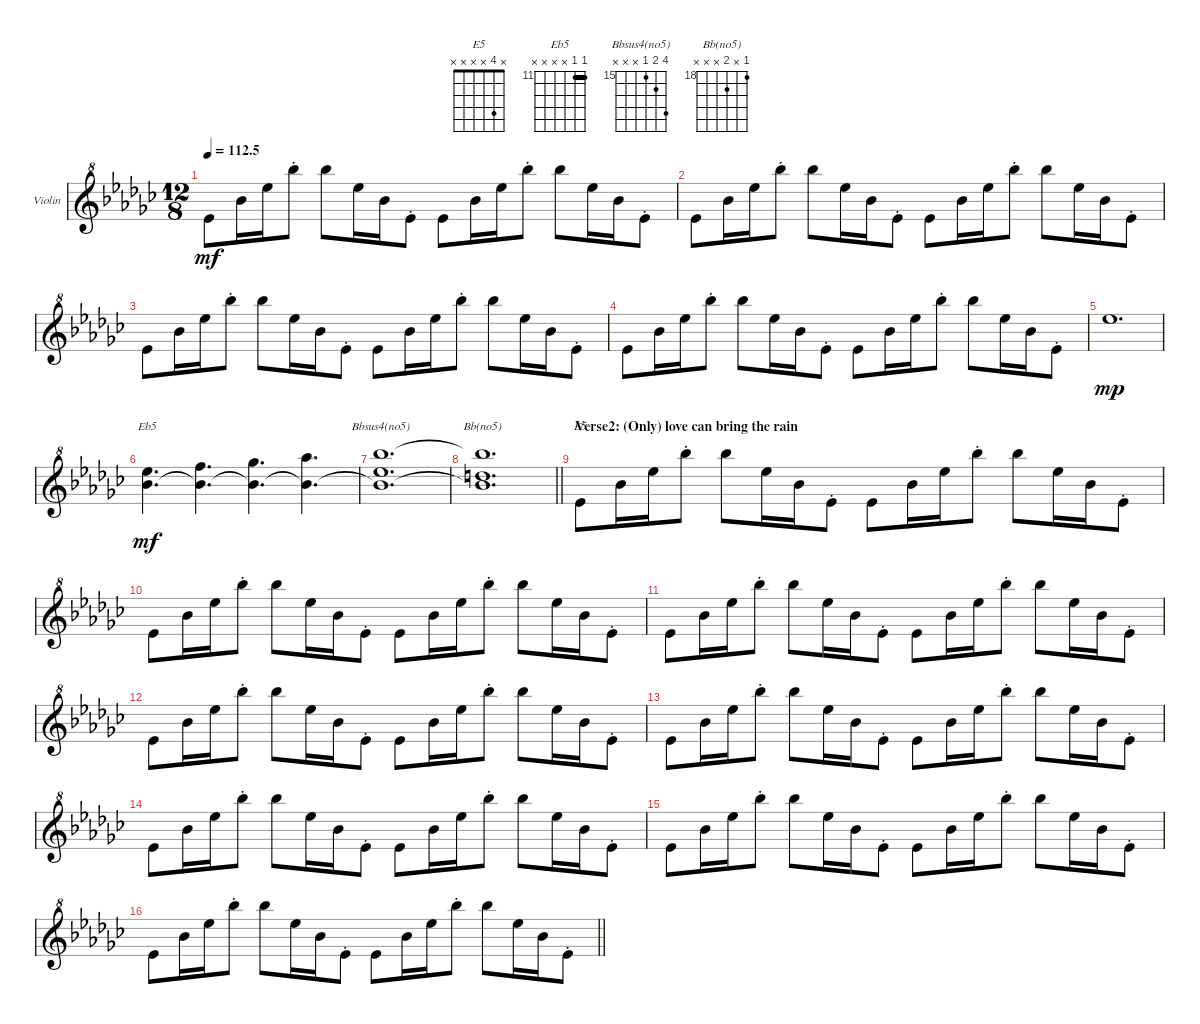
\bracketExtendMode groupsimilarinstruments
\firstSystemTrackNameOrientation horizontal
\otherSystemsTrackNameOrientation horizontal
\track ("Violin/Synth" "Violin") {instrument electricguitarclean}
\staff {score}
\tuning (E4 B3 G3 D3 A2 E2)
\chord ("E5" x 4 x x x x)
\chord ("Eb5" 11 11 x x x x) {firstfret 11 barre 11}
\chord ("Bbsus4(no5)" 18 16 15 x x x) {firstfret 15}
\chord ("Bb(no5)" 18 x 19 x x x) {firstfret 18}
\ts (12 8)
\tempo
112.5
\accidentals auto
\clef g2
\ottava 8va
\simile none
\ks ebminor
13.4.8{dy mf} 11.2.16 11.1.16 18.1{st}.8 18.1.8 16.2.16 15.3.16 13.4{st}.8 13.4.8 11.2.16 11.1.16 18.1{st}.8 18.1.8 16.2.16 15.3.16 13.4{st}.8 |
13.4.8 11.2.16 11.1.16 18.1{st}.8 18.1.8 16.2.16 15.3.16 13.4{st}.8 13.4.8 11.2.16 11.1.16 18.1{st}.8 18.1.8 16.2.16 15.3.16 13.4{st}.8 |
13.4.8 11.2.16 11.1.16 18.1{st}.8 18.1.8 16.2.16 15.3.16 13.4{st}.8 13.4.8 11.2.16 11.1.16 18.1{st}.8 18.1.8 16.2.16 15.3.16 13.4{st}.8 |
13.4.8 11.2.16 11.1.16 18.1{st}.8 18.1.8 16.2.16 15.3.16 13.4{st}.8 13.4.8 11.2.16 11.1.16 18.1{st}.8 18.1.8 16.2.16 15.3.16 13.4{st}.8 |
11.1.1{d dy mp} |
(11.1 11.2).4{d ch "Eb5" dy mf} (13.1 11.2{t}).4{d} (14.1 11.2{t}).4{d} (16.1 11.2{t}).4{d} |
(18.1 11.2{t} 20.3).1{d ch "Bbsus4(no5)"} |
\barLineRight lightlight
(18.1{t} 19.3 11.2{t}).1{d ch "Bb(no5)"} |
\section ("" "Verse2: (Only) love can bring the rain")
4.2.8{ch "E5"} 6.1.16 11.1.16 18.1{st}.8 18.1.8 16.2.16 15.3.16 13.4{st}.8 13.4.8 11.2.16 11.1.16 18.1{st}.8 18.1.8 16.2.16 15.3.16 13.4{st}.8 |
13.4.8 11.2.16 11.1.16 18.1{st}.8 18.1.8 16.2.16 15.3.16 13.4{st}.8 13.4.8 11.2.16 11.1.16 18.1{st}.8 18.1.8 16.2.16 15.3.16 13.4{st}.8 |
13.4.8 11.2.16 11.1.16 18.1{st}.8 18.1.8 16.2.16 15.3.16 13.4{st}.8 13.4.8 11.2.16 11.1.16 18.1{st}.8 18.1.8 16.2.16 15.3.16 13.4{st}.8 |
13.4.8 11.2.16 11.1.16 18.1{st}.8 18.1.8 16.2.16 15.3.16 13.4{st}.8 13.4.8 11.2.16 11.1.16 18.1{st}.8 18.1.8 16.2.16 15.3.16 13.4{st}.8 |
13.4.8 11.2.16 11.1.16 18.1{st}.8 18.1.8 16.2.16 15.3.16 13.4{st}.8 13.4.8 11.2.16 11.1.16 18.1{st}.8 18.1.8 16.2.16 15.3.16 13.4{st}.8 |
13.4.8 11.2.16 11.1.16 18.1{st}.8 18.1.8 16.2.16 15.3.16 13.4{st}.8 13.4.8 11.2.16 11.1.16 18.1{st}.8 18.1.8 16.2.16 15.3.16 13.4{st}.8 |
13.4.8 11.2.16 11.1.16 18.1{st}.8 18.1.8 16.2.16 15.3.16 13.4{st}.8 13.4.8 11.2.16 11.1.16 18.1{st}.8 18.1.8 16.2.16 15.3.16 13.4{st}.8 |
\barLineRight lightlight
13.4.8 11.2.16 11.1.16 18.1{st}.8 18.1.8 16.2.16 15.3.16 13.4{st}.8 13.4.8 11.2.16 11.1.16 18.1{st}.8 18.1.8 16.2.16 15.3.16 13.4{st}.8
